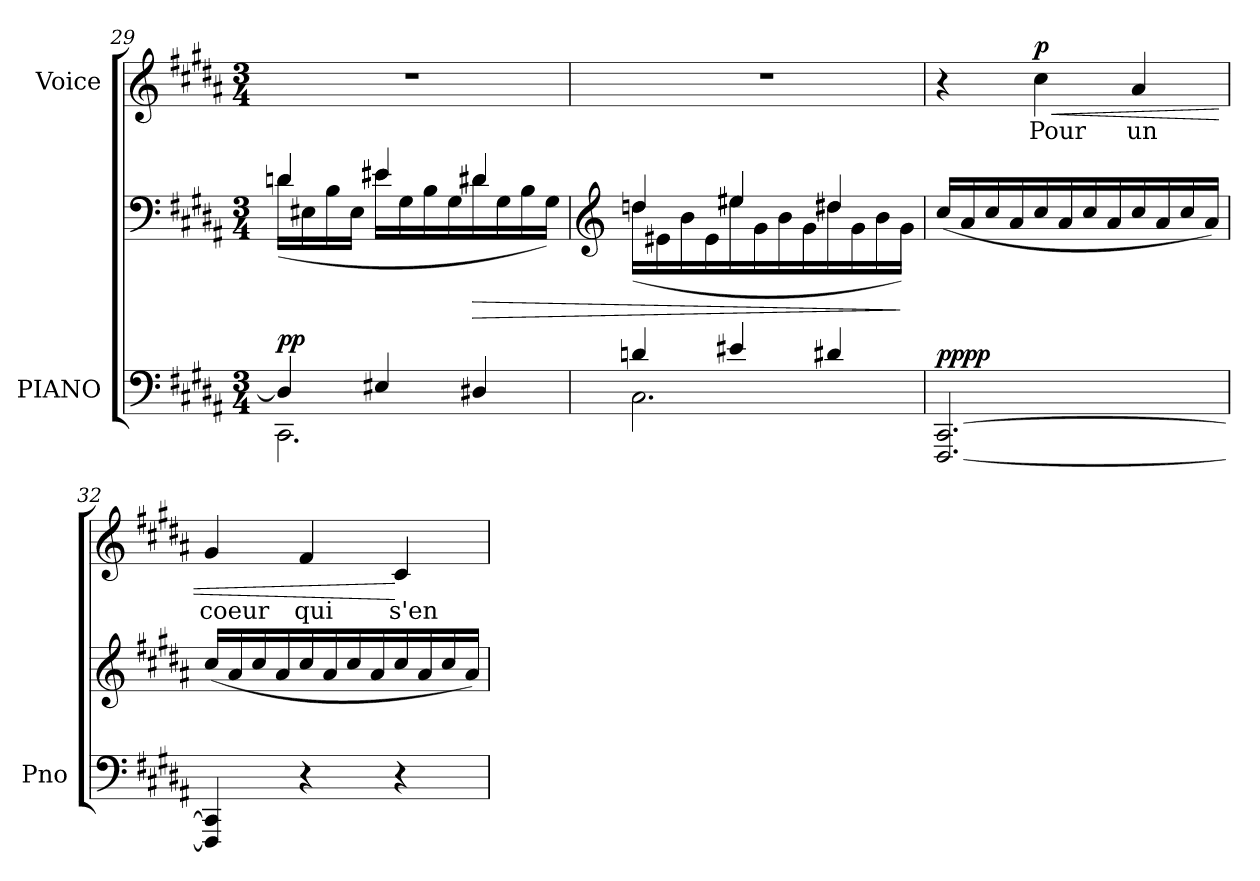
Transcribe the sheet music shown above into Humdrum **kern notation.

**kern	**kern	**dynam	**kern	**text	**dynam
*part2	*part2	*part2	*part1	*part1	*part1
*staff3	*staff2	*staff2/3	*staff1	*staff1	*staff1
*I"PIANO	*	*	*I"Voice	*	*
*I'Pno	*	*	*	*	*
*clefF4	*clefF4	*	*clefG2	*	*
*k[f#c#g#d#a#]	*k[f#c#g#d#a#]	*	*k[f#c#g#d#a#]	*	*
*M3/4	*M3/4	*	*M3/4	*	*
=29	=29	=29	=29	=29	=29
*^	*^	*	*	*	*
!	!	!	!	!LO:DY:a=2	!	!	!
!	!	!	!	!LO:DY:n=1:a	!	!	!
4Dn/]	2.CC#\	4dn/	(>16d\LL	p p	2.r	.	.
.	.	.	16E#X\	.	.	.	.
.	.	.	16B\	.	.	.	.
.	.	.	16E#\JJ	.	.	.	.
4E#X/	.	4e#X/	16e#\LL	.	.	.	.
.	.	.	16G#\	.	.	.	.
.	.	.	16B\	.	.	.	.
.	.	.	16G#\	.	.	.	.
!	!	!	!	!LO:HP:b	!	!	!
4D#X/	.	4d#X/	16d#\	>	.	.	.
.	.	.	16G#\	.	.	.	.
.	.	.	16B\	.	.	.	.
.	.	.	16G#\JJ)	.	.	.	.
=30	=30	=30	=30	=30	=30	=30	=30
*	*	*clefG2	*	*	*	*	*
4dn/	2.C#\	4ddn/	(>16dd\LL	.	2.r	.	.
.	.	.	16e#X\	.	.	.	.
.	.	.	16b\	.	.	.	.
.	.	.	16e#\	.	.	.	.
4e#X/	.	4ee#X/	16ee#\	.	.	.	.
.	.	.	16g#\	.	.	.	.
.	.	.	16b\	.	.	.	.
.	.	.	16g#\	.	.	.	.
4d#X/	.	4dd#X/	16dd#\	.	.	.	.
.	.	.	16g#\	.	.	.	.
.	.	.	16b\	.	.	.	.
.	.	.	16g#\JJ)	]	.	.	.
*v	*v	*	*	*	*	*	*
!!LO:LB:g=z
=31	=31	=31	=31	=31	=31	=31
!	!	!	!LO:DY:a=2	!	!	!
!	!	!	!LO:DY:n=1:a	!	!	!
*	*v	*v	*	*	*	*
[2.FFF#/ [2.CC#/	(<16cc#/LL	pp pp	4r	.	.
.	16a#/	.	.	.	.
.	16cc#/	.	.	.	.
.	16a#/	.	.	.	.
!	!	!	!	!LO:LY:b	!LO:HP:b
!	!	!	!	!	!LO:DY:n=1:a
.	16cc#/	.	4cc#\	Pour	< p
.	16a#/	.	.	.	.
.	16cc#/	.	.	.	.
.	16a#/	.	.	.	.
!	!	!	!	!LO:LY:b	!
.	16cc#/	.	4a#/	un	.
.	16a#/	.	.	.	.
.	16cc#/	.	.	.	.
.	16a#/JJ)	.	.	.	.
=32	=32	=32	=32	=32	=32
!	!	!	!	!LO:LY:b	!
4FFF#/] 4CC#/]	(<16cc#/LL	.	4g#/	coeur	.
.	16a#/	.	.	.	.
.	16cc#/	.	.	.	.
.	16a#/	.	.	.	.
!	!	!	!	!LO:LY:b	!
4r	16cc#/	.	4f#/	qui	.
.	16a#/	.	.	.	.
.	16cc#/	.	.	.	.
.	16a#/	.	.	.	.
!	!	!	!	!LO:LY:b	!
4r	16cc#/	.	4c#/	s'en-	[
.	16a#/	.	.	.	.
.	16cc#/	.	.	.	.
.	16a#/JJ)	.	.	.	.
=	=	=	=	=	=
*-	*-	*-	*-	*-	*-
